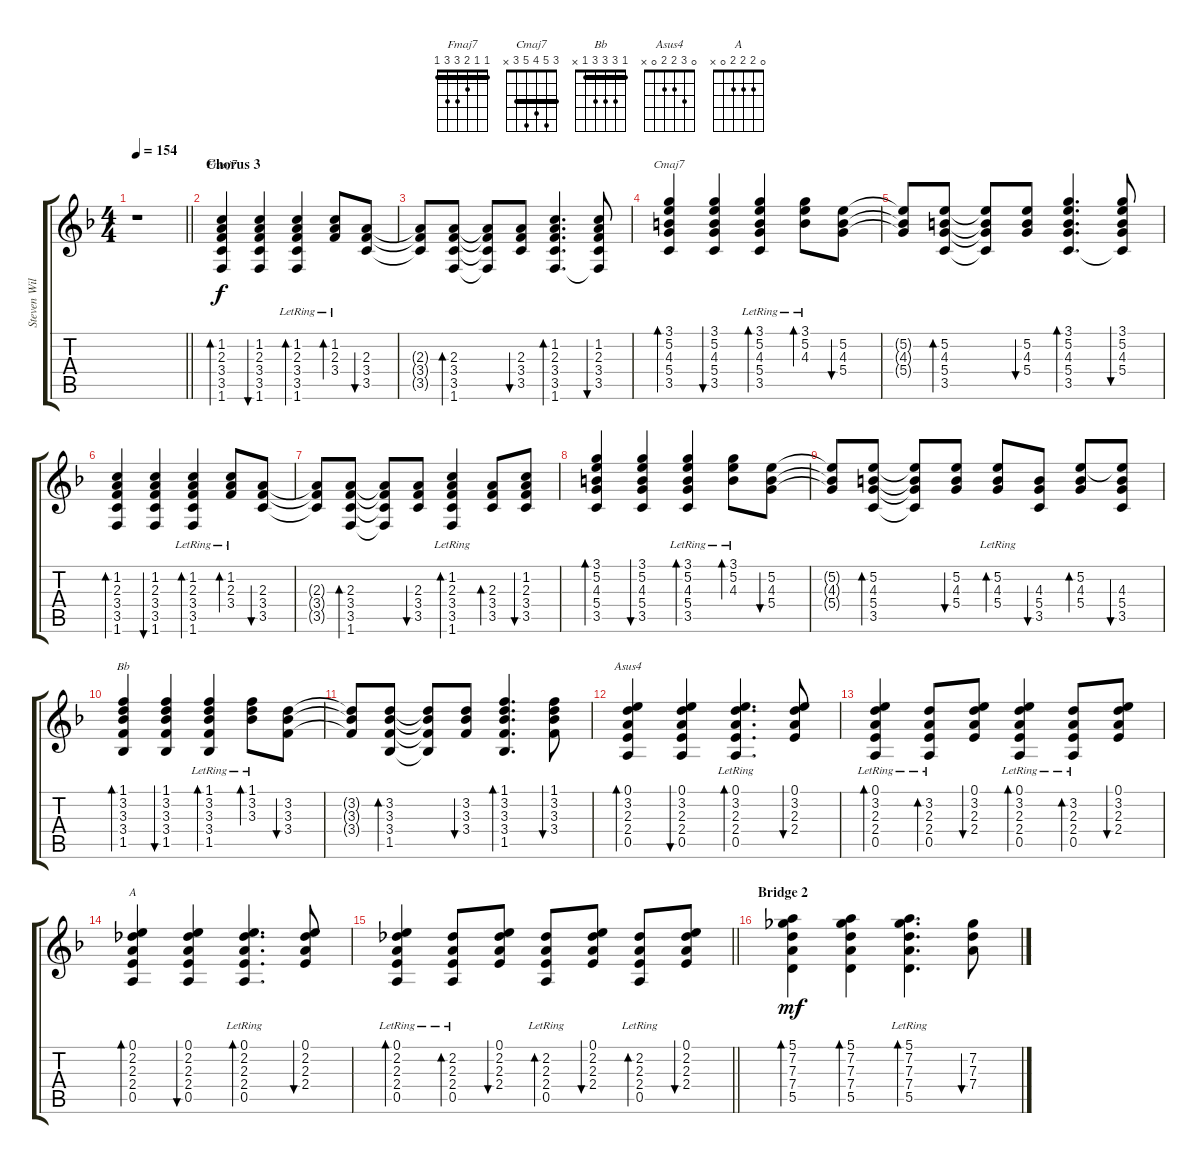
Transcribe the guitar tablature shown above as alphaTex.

\track ("Steven Wilson Acoustic Gtr. R" "Steven Wil") {instrument acousticguitarsteel}
\staff {score tabs}
\tuning (E4 B3 G3 D3 A2 E2) {hide}
\chord ("Fmaj7" 1 1 2 3 3 1) {barre 1}
\chord ("Cmaj7" 3 5 4 5 3 x) {barre 3}
\chord ("Bb" 1 3 3 3 1 x) {barre 1}
\chord ("Asus4" 0 3 2 2 0 x)
\chord ("A" 0 2 2 2 0 x)
\ts (4 4)
\tempo 154
\clef g2
\barLineRight lightlight
\ks dminor
r.1{dy f} |
\section ("" "Chorus 3")
(1.2 2.3 3.4 3.5 1.6).4{bd 60 ch "Fmaj7"} (1.2 2.3 3.4 3.5 1.6).4{bu 60} (1.2 2.3 3.4 3.5 1.6{lr}).4{bd 60} (1.2{lr} 2.3 3.4).8{bd 60} (2.3 3.4 3.5).8{bu 60} |
(2.3{t} 3.4{t} 3.5{t}).8 (2.3 3.4 3.5 1.6).8{bd 60} (2.3{t} 3.4{t} 3.5{t} 1.6{t}).8 (2.3 3.4 3.5).8{bu 60} (1.2 2.3 3.4 3.5 1.6).4{d bd 60} (1.2 2.3 3.4 3.5 1.6{t}).8{bu 60} |
(3.1 5.2 4.3 5.4 3.5).4{bd 60 ch "Cmaj7"} (3.1 5.2 4.3 5.4 3.5).4{bu 60} (3.1 5.2 4.3 5.4 3.5{lr}).4{bd 60} (3.1{lr} 5.2 4.3).8{bd 60} (5.2 4.3 5.4).8{bu 60} |
(5.2{t} 4.3{t} 5.4{t}).8 (5.2 4.3 5.4 3.5).8{bd 60} (5.2{t} 4.3{t} 5.4{t} 3.5{t}).8 (5.2 4.3 5.4).8{bu 60} (3.1 5.2 4.3 5.4 3.5).4{d bd 60} (3.1 5.2 4.3 5.4 3.5{t}).8{bu 60} |
(1.2 2.3 3.4 3.5 1.6).4{bd 60} (1.2 2.3 3.4 3.5 1.6).4{bu 60} (1.2 2.3 3.4 3.5 1.6{lr}).4{bd 60} (1.2{lr} 2.3 3.4).8{bd 60} (2.3 3.4 3.5).8{bu 60} |
(2.3{t} 3.4{t} 3.5{t}).8 (2.3 3.4 3.5 1.6).8{bd 60} (2.3{t} 3.4{t} 3.5{t} 1.6{t}).8 (2.3 3.4 3.5).8{bu 60} (1.2{lr} 2.3 3.4 3.5 1.6).4{bd 60} (2.3 3.4 3.5).8{bd 60} (1.2 2.3 3.4 3.5).8{bu 60} |
(3.1 5.2 4.3 5.4 3.5).4{bd 60} (3.1 5.2 4.3 5.4 3.5).4{bu 60} (3.1 5.2 4.3 5.4 3.5{lr}).4{bd 60} (3.1{lr} 5.2 4.3).8{bd 60} (5.2 4.3 5.4).8{bu 60} |
(5.2{t} 4.3{t} 5.4{t}).8 (5.2 4.3 5.4 3.5).8{bd 60} (5.2{t} 4.3{t} 5.4{t} 3.5{t}).8 (5.2 4.3 5.4).8{bu 60} (5.2{lr} 4.3 5.4).8{bd 60} (4.3 5.4 3.5).8{bu 60} (5.2 4.3 5.4).8{bd 60} (5.2{t} 4.3 5.4 3.5).8{bu 60} |
(1.1 3.2 3.3 3.4 1.5).4{bd 60 ch "Bb"} (1.1 3.2 3.3 3.4 1.5).4{bu 60} (1.1 3.2 3.3 3.4 1.5{lr}).4{bd 60} (1.1{lr} 3.2 3.3).8{bd 60} (3.2 3.3 3.4).8{bu 60} |
(3.2{t} 3.3{t} 3.4{t}).8 (3.2 3.3 3.4 1.5).8{bd 60} (3.2{t} 3.3{t} 3.4{t} 1.5{t}).8 (3.2 3.3 3.4).8{bu 60} (1.1 3.2 3.3 3.4 1.5).4{d bd 60} (1.1 3.2 3.3 3.4).8{bu 60} |
(0.1 3.2 2.3 2.4 0.5).4{bd 60 ch "Asus4"} (0.1 3.2 2.3 2.4 0.5).4{bu 60} (0.1 3.2 2.3 2.4 0.5{lr}).4{d bd 60} (0.1 3.2 2.3 2.4).8{bu 60} |
(0.1{lr} 3.2 2.3 2.4 0.5).4{bd 60} (3.2 2.3 2.4 0.5{lr}).8{bd 60} (0.1 3.2 2.3 2.4).8{bu 60} (0.1{lr} 3.2 2.3 2.4 0.5).4{bd 60} (3.2 2.3 2.4 0.5{lr}).8{bd 60} (0.1 3.2 2.3 2.4).8{bu 60} |
(0.1 2.2 2.3 2.4 0.5).4{bd 60 ch "A"} (0.1 2.2 2.3 2.4 0.5).4{bu 60} (0.1 2.2 2.3 2.4 0.5{lr}).4{d bd 60} (0.1 2.2 2.3 2.4).8{bu 60} |
\barLineRight lightlight
(0.1{lr} 2.2 2.3 2.4 0.5).4{bd 60} (2.2 2.3 2.4 0.5{lr}).8{bd 60} (0.1 2.2 2.3 2.4).8{bu 60} (2.2 2.3 2.4 0.5{lr}).8{bd 60} (0.1 2.2 2.3 2.4).8{bu 60} (2.2 2.3 2.4 0.5{lr}).8{bd 60} (0.1 2.2 2.3 2.4).8{bu 60} |
\section ("" "Bridge 2")
(5.1 7.2 7.3 7.4 5.5).4{bd 60 dy mf volume 11} (5.1 7.2 7.3 7.4 5.5).4{bd 60} (5.1{lr} 7.2 7.3 7.4 5.5{lr}).4{d bd 60} (7.2 7.3 7.4).8{bu 60}
